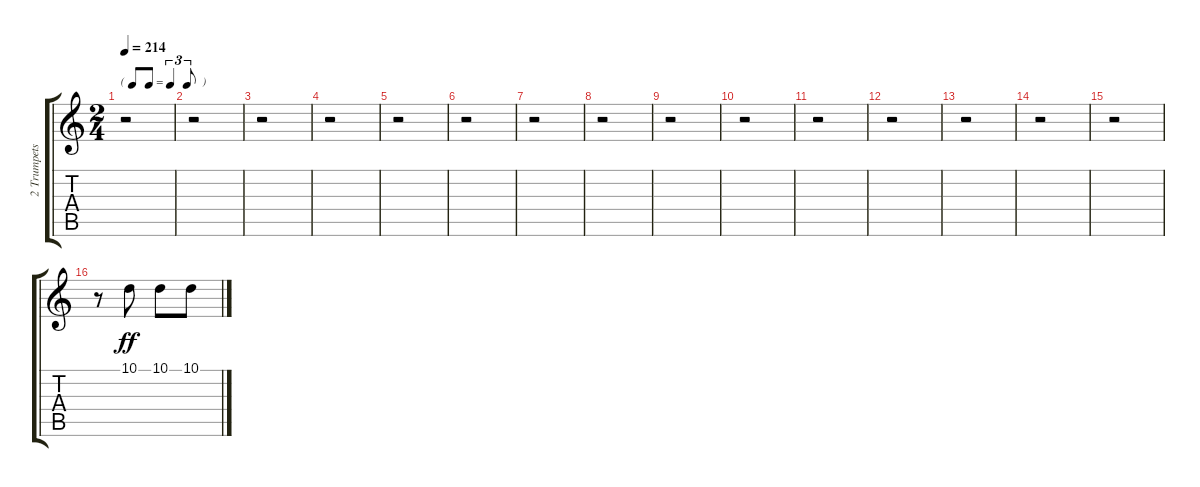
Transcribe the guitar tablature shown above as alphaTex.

\track ("2 Trumpets in C" "2 Trumpets") {instrument trumpet}
\staff {score tabs}
\tuning (E4 B3 G3 D3 A2 E2) {hide}
\ts (2 4)
\tf triplet8th
\tempo 214
\clef g2
\ks c
r.2{dy f} |
r.2 |
r.2 |
r.2 |
r.2 |
r.2 |
r.2 |
r.2 |
r.2 |
r.2 |
r.2 |
r.2 |
r.2 |
r.2 |
r.2 |
r.8 10.1.8{dy ff} 10.1.8 10.1.8
